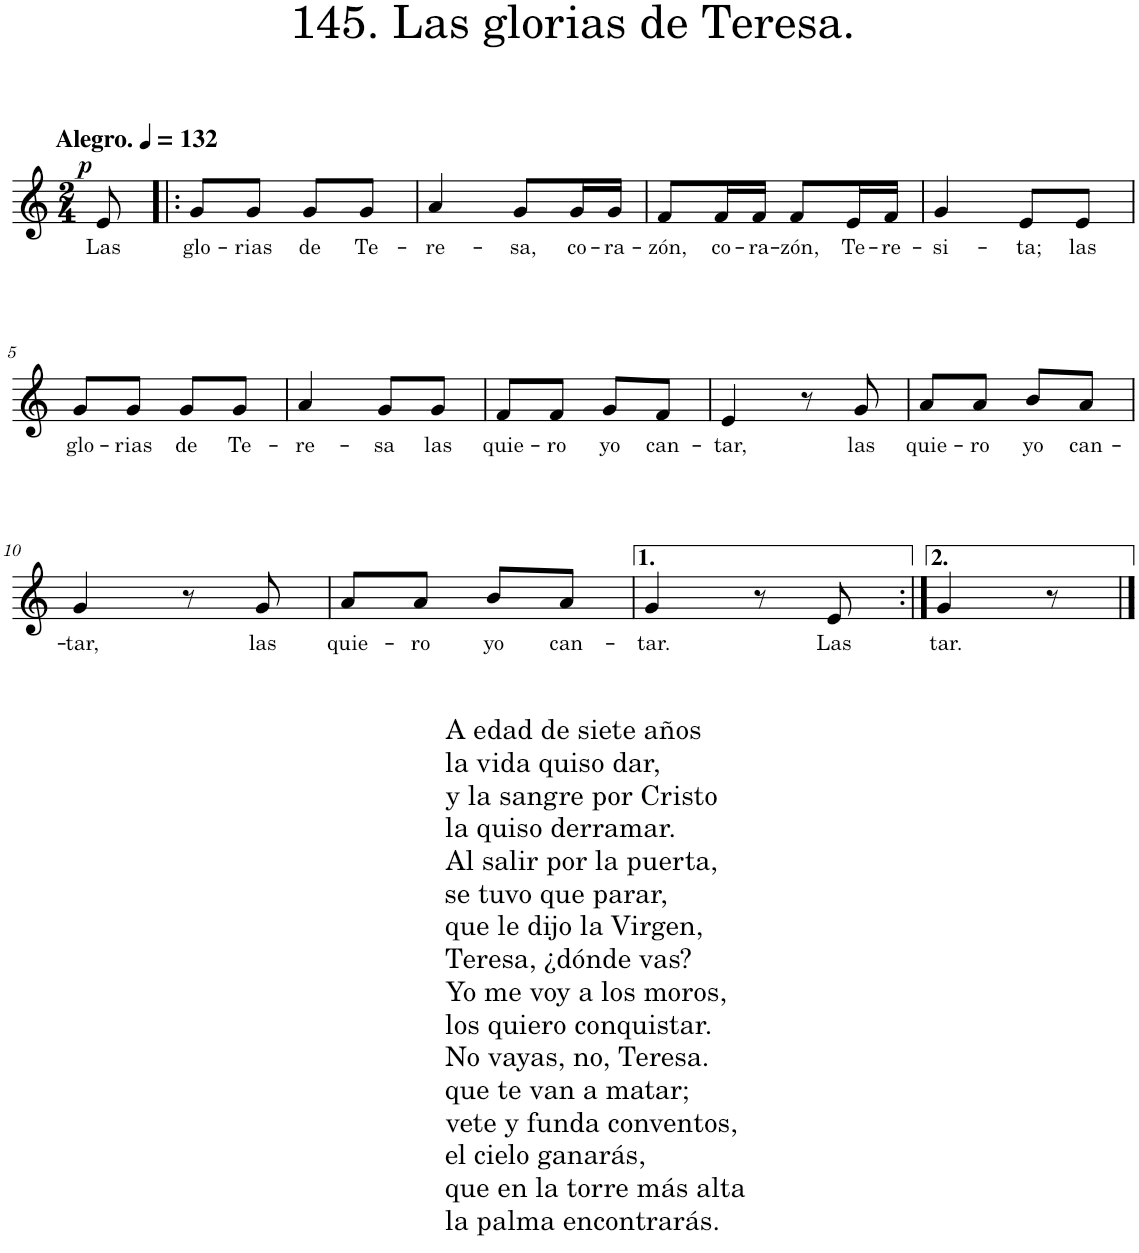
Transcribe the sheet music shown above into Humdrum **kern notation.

**kern	**text	**dynam
*part1	*part1	*part1
*staff1	*staff1	*staff1
*I"Piano	*	*
*I'Pno.	*	*
*clefG2	*	*
*k[]	*	*
*M2/4	*	*
*MM132	*	*
=	=	=
!LO:TX:a:B:t=Alegro.	!	!
!	!LO:LY:b	!LO:DY:a
8e/	Las	p
=1!|:	=1!|:	=1!|:
!	!LO:LY:b	!
8g/L	glo-	.
!	!LO:LY:b	!
8g/J	-rias	.
!	!LO:LY:b	!
8g/L	de	.
!	!LO:LY:b	!
8g/J	Te-	.
=2	=2	=2
!	!LO:LY:b	!
4a/	-re-	.
!	!LO:LY:b	!
8g/L	-sa,	.
!	!LO:LY:b	!
16g/L	co-	.
!	!LO:LY:b	!
16g/JJ	-ra-	.
=3	=3	=3
!	!LO:LY:b	!
8f/L	-zón,	.
!	!LO:LY:b	!
16f/L	co-	.
!	!LO:LY:b	!
16f/JJ	-ra-	.
!	!LO:LY:b	!
8f/L	-zón,	.
!	!LO:LY:b	!
16e/L	Te-	.
!	!LO:LY:b	!
16f/JJ	-re-	.
=4	=4	=4
!	!LO:LY:b	!
4g/	-si-	.
!	!LO:LY:b	!
8e/L	-ta;	.
!	!LO:LY:b	!
8e/J	las	.
!!LO:LB:g=z
=5	=5	=5
!	!LO:LY:b	!
8g/L	glo-	.
!	!LO:LY:b	!
8g/J	-rias	.
!	!LO:LY:b	!
8g/L	de	.
!	!LO:LY:b	!
8g/J	Te-	.
=6	=6	=6
!	!LO:LY:b	!
4a/	-re-	.
!	!LO:LY:b	!
8g/L	-sa	.
!	!LO:LY:b	!
8g/J	las	.
=7	=7	=7
!	!LO:LY:b	!
8f/L	quie-	.
!	!LO:LY:b	!
8f/J	-ro	.
!	!LO:LY:b	!
8g/L	yo	.
!	!LO:LY:b	!
8f/J	can-	.
=8	=8	=8
!	!LO:LY:b	!
4e/	-tar,	.
8r	.	.
!	!LO:LY:b	!
8g/	las	.
=9	=9	=9
!	!LO:LY:b	!
8a/L	quie-	.
!	!LO:LY:b	!
8a/J	-ro	.
!	!LO:LY:b	!
8b/L	yo	.
!	!LO:LY:b	!
8a/J	can-	.
!!LO:LB:g=z
=10	=10	=10
!LO:TX:b:t=A edad de siete años	!	!
!LO:TX:b:t=la vida quiso dar,	!	!
!LO:TX:b:t=y la sangre por Cristo	!	!
!LO:TX:b:t=la quiso derramar.	!	!
!LO:TX:b:t=Al salir por la puerta,	!	!
!LO:TX:b:t=se tuvo que parar,	!	!
!LO:TX:b:t=que le dijo la Virgen,	!	!
!LO:TX:b:t=Teresa, ¿dónde vas?	!	!
!LO:TX:b:t=Yo me voy a los moros,	!	!
!LO:TX:b:t=los quiero conquistar.	!	!
!LO:TX:b:t=No vayas, no, Teresa.	!	!
!LO:TX:b:t=que te van a matar;	!	!
!LO:TX:b:t=vete y funda conventos,	!	!
!LO:TX:b:t=el cielo ganarás,	!	!
!LO:TX:b:t=que en la torre más alta	!	!
!LO:TX:b:t=la palma encontrarás.	!	!
!	!LO:LY:b	!
4g/	-tar,	.
8r	.	.
!	!LO:LY:b	!
8g/	las	.
=11	=11	=11
!	!LO:LY:b	!
8a/L	quie-	.
!	!LO:LY:b	!
8a/J	-ro	.
!	!LO:LY:b	!
8b/L	yo	.
!	!LO:LY:b	!
8a/J	can-	.
=12	=12	=12
!	!LO:LY:b	!
4g/	-tar.	.
8r	.	.
!	!LO:LY:b	!
8e/	Las	.
=13:|!	=13:|!	=13:|!
!	!LO:LY:b	!
4g/	tar.	.
8r	.	.
==	==	==
*-	*-	*-
